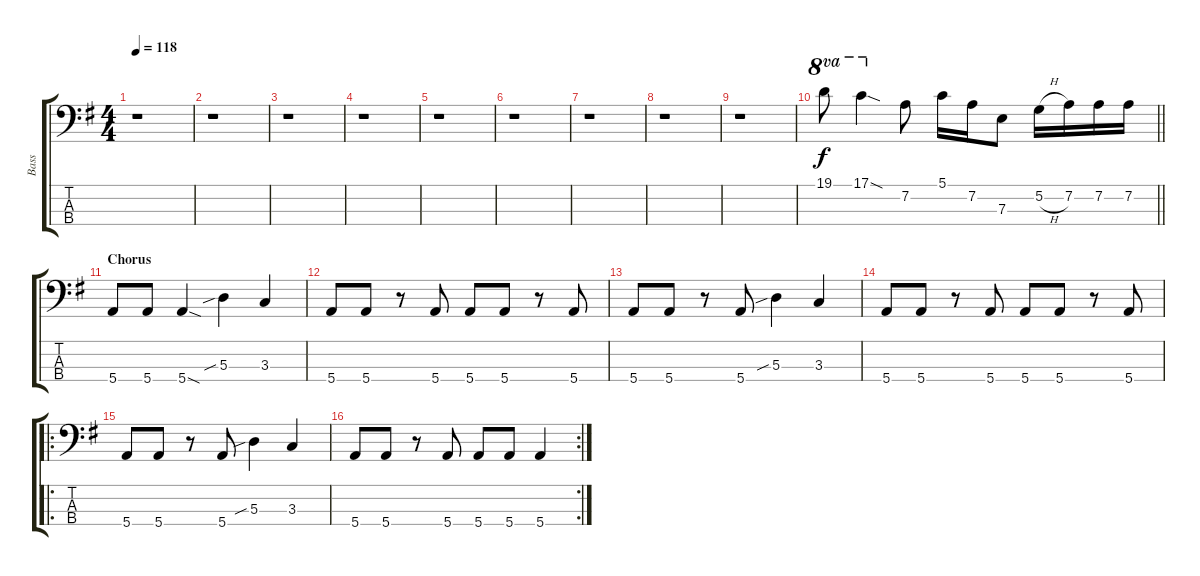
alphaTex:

\track ("Bass" "Bass") {instrument electricbassfinger}
\staff {score tabs}
\tuning (G2 D2 A1 E1) {hide}
\ts (4 4)
\tempo 118
\clef f4
\ks g
r.1{dy f instrument electricbassfinger} |
r.1 |
r.1 |
r.1 |
r.1 |
r.1 |
r.1 |
r.1 |
r.1 |
\barLineRight lightlight
19.1.8{ot 8va} 17.1{sod}.4{ot 8va} 7.2.8 5.1.16 7.2.16 7.3.8 5.2{h}.16 7.2.16 7.2.16 7.2.16 |
\section ("" "Chorus")
5.4.8 5.4.8 5.4{sod}.4 5.3{sib}.4 3.3.4 |
5.4.8 5.4.8 r.8 5.4.8 5.4.8 5.4.8 r.8 5.4.8 |
5.4.8 5.4.8 r.8 5.4.8 5.3{sib}.4 3.3.4 |
5.4.8 5.4.8 r.8 5.4.8 5.4.8 5.4.8 r.8 5.4.8 |
\ro
5.4.8 5.4.8 r.8 5.4.8 5.3{sib}.4 3.3.4 |
\rc 2
5.4.8 5.4.8 r.8 5.4.8 5.4.8 5.4.8 5.4.4
